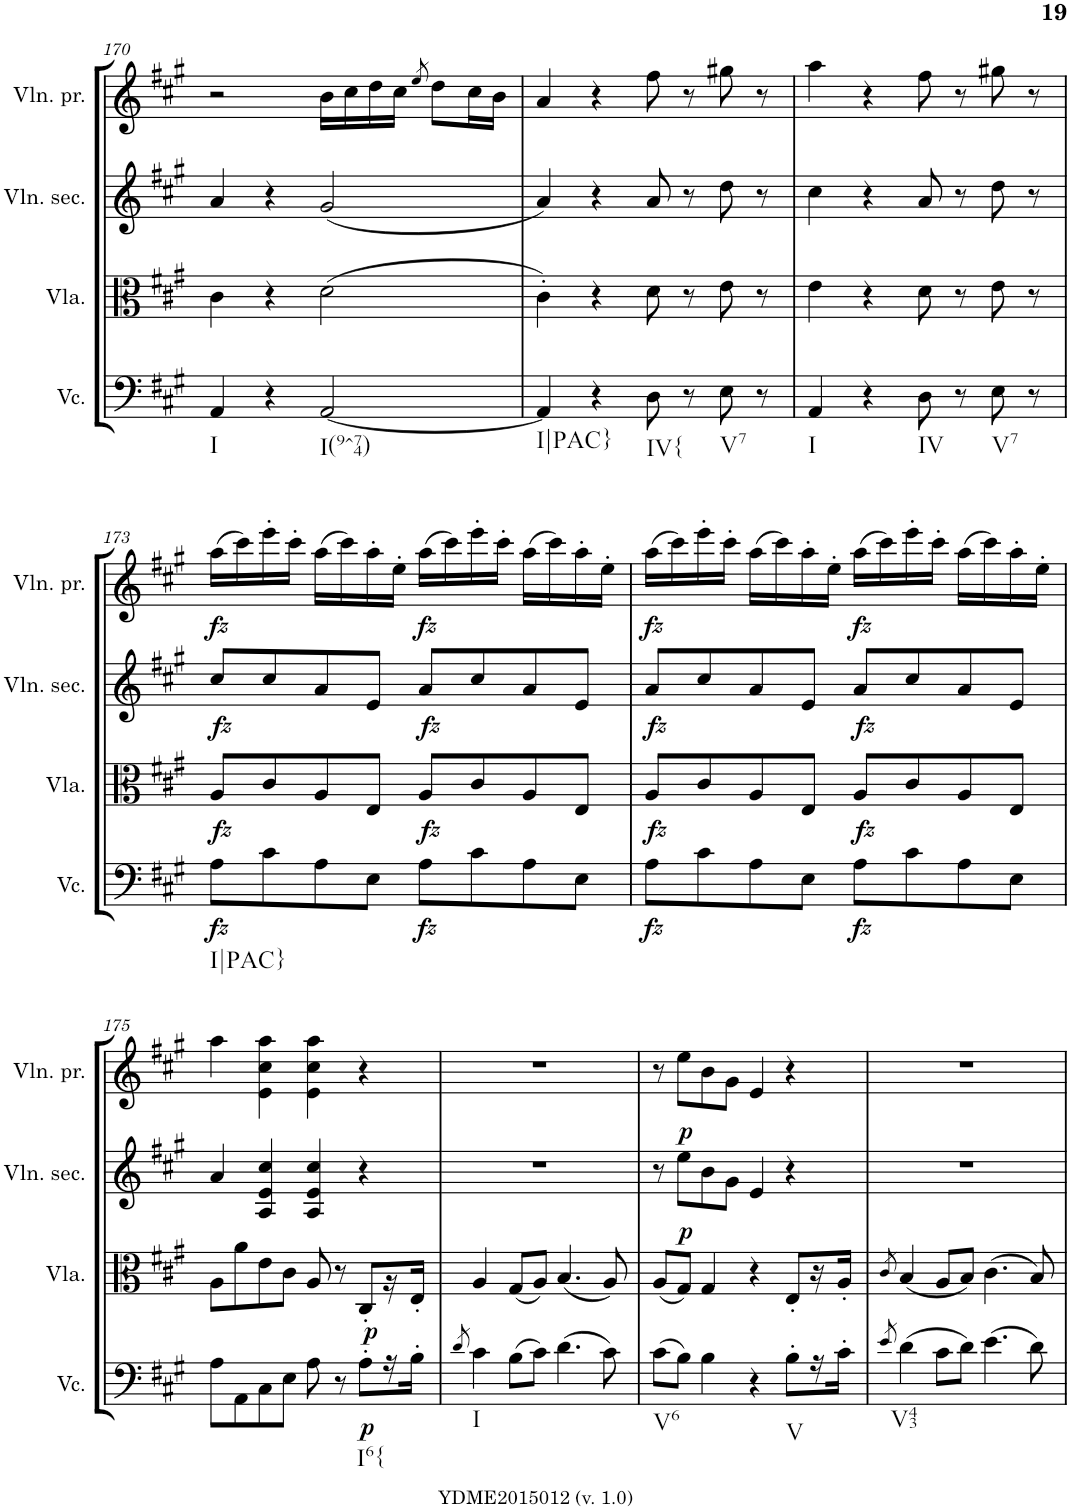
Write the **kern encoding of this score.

**kern	**dynam	**kern	**dynam	**kern	**dynam	**kern	**dynam
*part4	*part4	*part3	*part3	*part2	*part2	*part1	*part1
*staff4	*staff4	*staff3	*staff3	*staff2	*staff2	*staff1	*staff1
*I"Violoncelle	*	*I"Viola	*	*I"Violino secondo	*	*I"Violino primo	*
*I'Vc.	*	*I'Vla.	*	*I'Vln. sec.	*	*I'Vln. pr.	*
!!LO:PB:g=z
*clefF4	*	*clefC3	*	*clefG2	*	*clefG2	*
*k[f#c#g#]	*	*k[f#c#g#]	*	*k[f#c#g#]	*	*k[f#c#g#]	*
*A:	*	*A:	*	*A:	*	*A:	*
*M4/4	*	*M4/4	*	*M4/4	*	*M4/4	*
*met(c)	*	*met(c)	*	*met(c)	*	*met(c)	*
=170	=170	=170	=170	=170	=170	=170	=170
!LO:TX:b:t=I	!	!	!	!	!	!	!
4AA/	.	4c#\	.	4a/	.	2r	.
4r	.	4r	.	4r	.	.	.
!LO:TX:b:t=I(9^74)	!	!	!	!	!	!	!
[2AA/	.	(>2d\	.	(<2g#/	.	16b\LL	.
.	.	.	.	.	.	16cc#\	.
.	.	.	.	.	.	16dd\	.
.	.	.	.	.	.	16cc#\JJ	.
.	.	.	.	.	.	8qee/	.
.	.	.	.	.	.	8dd\L	.
.	.	.	.	.	.	16cc#\L	.
.	.	.	.	.	.	16b\JJ	.
=171	=171	=171	=171	=171	=171	=171	=171
!LO:TX:b:t=I|PAC}	!	!	!	!	!	!	!
4AA/]	.	4c#'\)	.	4a/)	.	4a/	.
4r	.	4r	.	4r	.	4r	.
!LO:TX:b:t=IV{	!	!	!	!	!	!	!
8D\	.	8d\	.	8a/	.	8ff#\	.
8r	.	8r	.	8r	.	8r	.
!LO:TX:b:t=V7	!	!	!	!	!	!	!
8E\	.	8e\	.	8dd\	.	8gg#X\	.
8r	.	8r	.	8r	.	8r	.
=172	=172	=172	=172	=172	=172	=172	=172
!LO:TX:b:t=I	!	!	!	!	!	!	!
4AA/	.	4e\	.	4cc#\	.	4aa\	.
4r	.	4r	.	4r	.	4r	.
!LO:TX:b:t=IV	!	!	!	!	!	!	!
8D\	.	8d\	.	8a/	.	8ff#\	.
8r	.	8r	.	8r	.	8r	.
!LO:TX:b:t=V7	!	!	!	!	!	!	!
8E\	.	8e\	.	8dd\	.	8gg#X\	.
8r	.	8r	.	8r	.	8r	.
!!LO:LB:g=z
=173	=173	=173	=173	=173	=173	=173	=173
!LO:TX:b:t=I|PAC}	!	!	!	!	!	!	!
!	!LO:DY:b	!	!LO:DY:b	!	!LO:DY:b	!	!LO:DY:b
8A\L	fz	8A/L	fz	8cc#/L	fz	(>16aa\LL	fz
.	.	.	.	.	.	16ccc#\)	.
8c#\	.	8c#/	.	8cc#/	.	16eee'\	.
.	.	.	.	.	.	16ccc#'\JJ	.
8A\	.	8A/	.	8a/	.	(>16aa\LL	.
.	.	.	.	.	.	16ccc#\)	.
8E\J	.	8E/J	.	8e/J	.	16aa'\	.
.	.	.	.	.	.	16ee'\JJ	.
!	!LO:DY:b	!	!LO:DY:b	!	!LO:DY:b	!	!LO:DY:b
8A\L	fz	8A/L	fz	8a/L	fz	(>16aa\LL	fz
.	.	.	.	.	.	16ccc#\)	.
8c#\	.	8c#/	.	8cc#/	.	16eee'\	.
.	.	.	.	.	.	16ccc#'\JJ	.
8A\	.	8A/	.	8a/	.	(>16aa\LL	.
.	.	.	.	.	.	16ccc#\)	.
8E\J	.	8E/J	.	8e/J	.	16aa'\	.
.	.	.	.	.	.	16ee'\JJ	.
=174	=174	=174	=174	=174	=174	=174	=174
!	!LO:DY:b	!	!LO:DY:b	!	!LO:DY:b	!	!LO:DY:b
8A\L	fz	8A/L	fz	8a/L	fz	(>16aa\LL	fz
.	.	.	.	.	.	16ccc#\)	.
8c#\	.	8c#/	.	8cc#/	.	16eee'\	.
.	.	.	.	.	.	16ccc#'\JJ	.
8A\	.	8A/	.	8a/	.	(>16aa\LL	.
.	.	.	.	.	.	16ccc#\)	.
8E\J	.	8E/J	.	8e/J	.	16aa'\	.
.	.	.	.	.	.	16ee'\JJ	.
!	!LO:DY:b	!	!LO:DY:b	!	!LO:DY:b	!	!LO:DY:b
8A\L	fz	8A/L	fz	8a/L	fz	(>16aa\LL	fz
.	.	.	.	.	.	16ccc#\)	.
8c#\	.	8c#/	.	8cc#/	.	16eee'\	.
.	.	.	.	.	.	16ccc#'\JJ	.
8A\	.	8A/	.	8a/	.	(>16aa\LL	.
.	.	.	.	.	.	16ccc#\)	.
8E\J	.	8E/J	.	8e/J	.	16aa'\	.
.	.	.	.	.	.	16ee'\JJ	.
!!LO:LB:g=z
=175	=175	=175	=175	=175	=175	=175	=175
8A\L	.	8A\L	.	4a/	.	4aa\	.
8AA\	.	8a\	.	.	.	.	.
8C#\	.	8e\	.	4A/ 4e/ 4cc#/	.	4e\ 4cc#\ 4aa\	.
8E\J	.	8c#\J	.	.	.	.	.
8A\	.	8A/	.	4A/ 4e/ 4cc#/	.	4e\ 4cc#\ 4aa\	.
8r	.	8r	.	.	.	.	.
!LO:TX:b:t=I6{	!	!	!	!	!	!	!
!	!LO:DY:b	!	!LO:DY:b	!	!	!	!
8A'\L	p	8C#'/L	p	4r	.	4r	.
16r	.	16r	.	.	.	.	.
16B'\JJ	.	16E'/JJ	.	.	.	.	.
=176	=176	=176	=176	=176	=176	=176	=176
8qd/	.	.	.	.	.	.	.
!LO:TX:b:t=I	!	!	!	!	!	!	!
4c#\	.	4A/	.	1r	.	1r	.
(>8B\L	.	(<8G#/L	.	.	.	.	.
8c#\J)	.	8A/J)	.	.	.	.	.
(>4.d\	.	(<4.B/	.	.	.	.	.
8c#\)	.	8A/)	.	.	.	.	.
=177	=177	=177	=177	=177	=177	=177	=177
!LO:TX:b:t=V6	!	!	!	!	!	!	!
(>8c#\L	.	(<8A/L	.	8r	.	8r	.
!	!	!	!	!	!LO:DY:b	!	!LO:DY:b
8B\J)	.	8G#/J)	.	8ee\L	p	8ee\L	p
4B\	.	4G#/	.	8b\	.	8b\	.
.	.	.	.	8g#\J	.	8g#\J	.
4r	.	4r	.	4e/	.	4e/	.
!LO:TX:b:t=V	!	!	!	!	!	!	!
8B'\L	.	8E'/L	.	4r	.	4r	.
16r	.	16r	.	.	.	.	.
16c#'\JJ	.	16A'/JJ	.	.	.	.	.
=178	=178	=178	=178	=178	=178	=178	=178
8qe/	.	8qc#/	.	.	.	.	.
!LO:TX:b:t=V43	!	!	!	!	!	!	!
(>4d\	.	(<4B/	.	1r	.	1r	.
8c#\L	.	8A/L	.	.	.	.	.
8d\J)	.	8B/J)	.	.	.	.	.
(>4.e\	.	(>4.c#\	.	.	.	.	.
8d\)	.	8B/)	.	.	.	.	.
=	=	=	=	=	=	=	=
*-	*-	*-	*-	*-	*-	*-	*-
